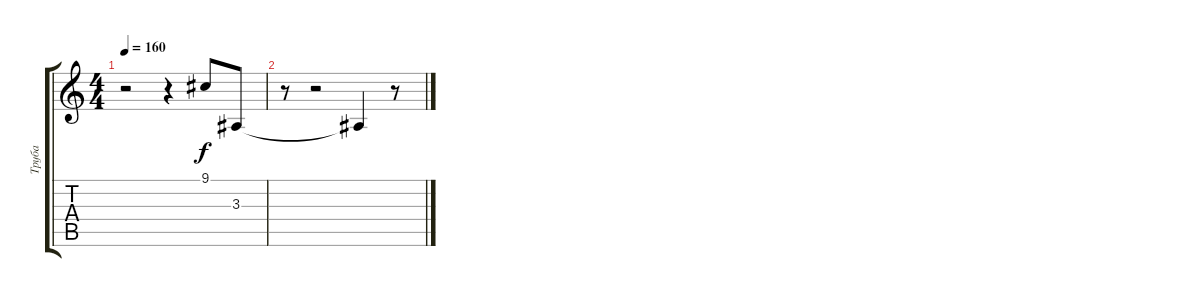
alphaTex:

\track ("Труба" "Труба") {instrument tuba}
\staff {score tabs}
\tuning (E4 B3 G3 D3 A2 E2) {hide}
\ts (4 4)
\tempo 160
\clef g2
\ks c
r.2{dy f} r.4 9.1{t}.8 3.3.8 |
r.8 r.2 3.3{t}.4 r.8
